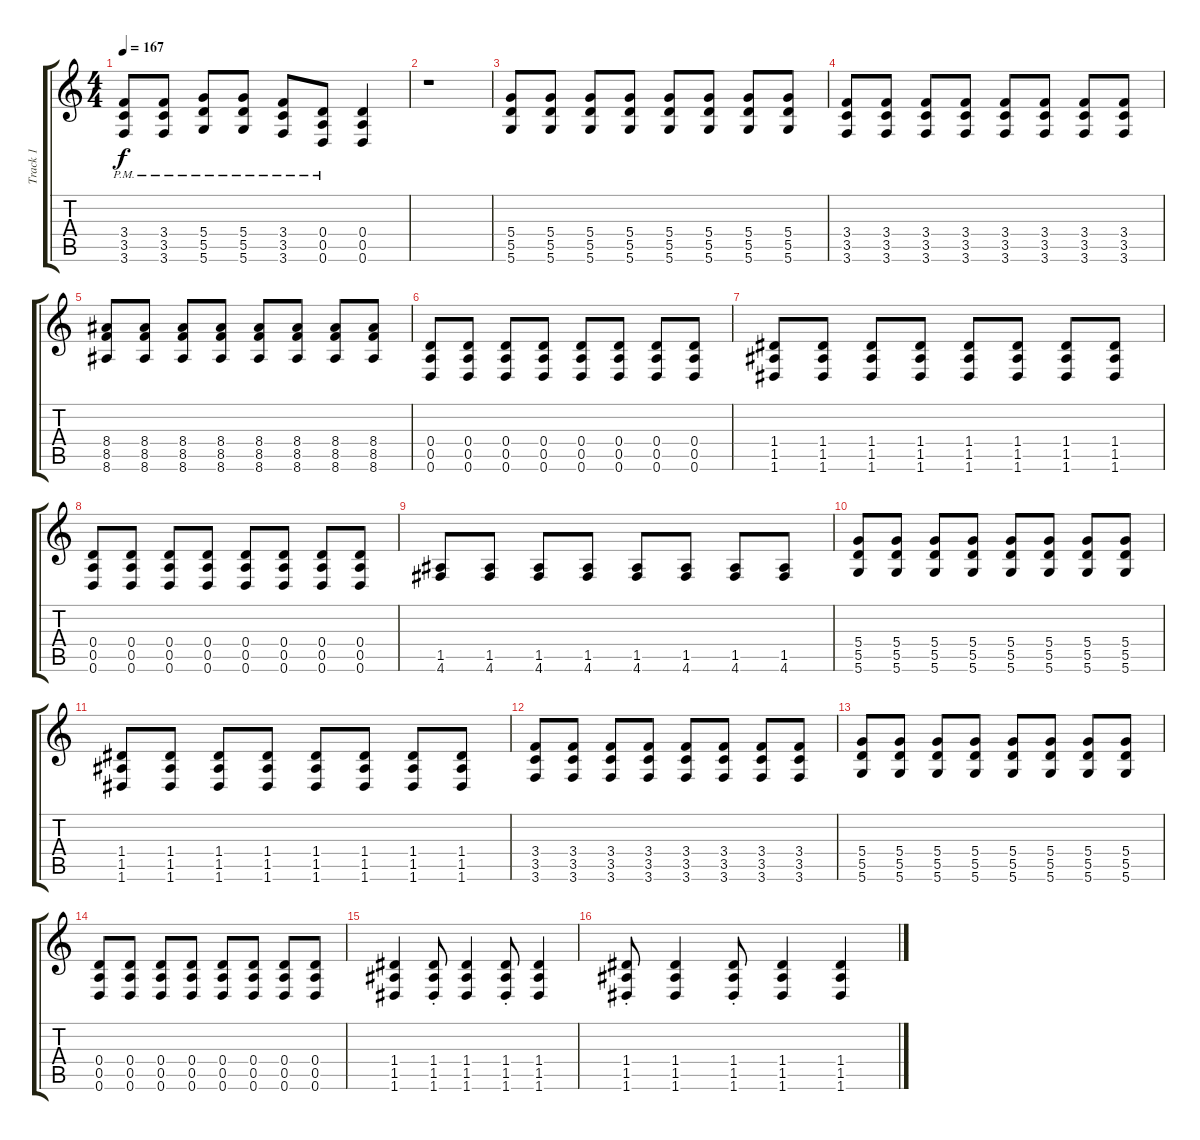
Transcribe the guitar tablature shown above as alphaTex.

\track ("Track 1" "Track 1") {instrument distortionguitar}
\staff {score tabs}
\tuning (E4 B3 G3 D3 A2 D2) {hide}
\ts (4 4)
\tempo 167
\clef g2
\ks c
(3.4{pm} 3.5{pm} 3.6{pm}).8{dy f} (3.4{pm} 3.5{pm} 3.6{pm}).8 (5.4{pm} 5.5{pm} 5.6{pm}).8 (5.4{pm} 5.5{pm} 5.6{pm}).8 (3.4{pm} 3.5{pm} 3.6{pm}).8 (0.4{pm} 0.5{pm} 0.6{pm}).8 (0.4 0.5 0.6).4 |
r.1 |
(5.4 5.5 5.6).8 (5.4 5.5 5.6).8 (5.4 5.5 5.6).8 (5.4 5.5 5.6).8 (5.4 5.5 5.6).8 (5.4 5.5 5.6).8 (5.4 5.5 5.6).8 (5.4 5.5 5.6).8 |
(3.4 3.5 3.6).8 (3.4 3.5 3.6).8 (3.4 3.5 3.6).8 (3.4 3.5 3.6).8 (3.4 3.5 3.6).8 (3.4 3.5 3.6).8 (3.4 3.5 3.6).8 (3.4 3.5 3.6).8 |
(8.4 8.5 8.6).8 (8.4 8.5 8.6).8 (8.4 8.5 8.6).8 (8.4 8.5 8.6).8 (8.4 8.5 8.6).8 (8.4 8.5 8.6).8 (8.4 8.5 8.6).8 (8.4 8.5 8.6).8 |
(0.4 0.5 0.6).8 (0.4 0.5 0.6).8 (0.4 0.5 0.6).8 (0.4 0.5 0.6).8 (0.4 0.5 0.6).8 (0.4 0.5 0.6).8 (0.4 0.5 0.6).8 (0.4 0.5 0.6).8 |
(1.4 1.5 1.6).8 (1.4 1.5 1.6).8 (1.4 1.5 1.6).8 (1.4 1.5 1.6).8 (1.4 1.5 1.6).8 (1.4 1.5 1.6).8 (1.4 1.5 1.6).8 (1.4 1.5 1.6).8 |
(0.4 0.5 0.6).8 (0.4 0.5 0.6).8 (0.4 0.5 0.6).8 (0.4 0.5 0.6).8 (0.4 0.5 0.6).8 (0.4 0.5 0.6).8 (0.4 0.5 0.6).8 (0.4 0.5 0.6).8 |
(1.5 4.6).8 (1.5 4.6).8 (1.5 4.6).8 (1.5 4.6).8 (1.5 4.6).8 (1.5 4.6).8 (1.5 4.6).8 (1.5 4.6).8 |
(5.4 5.5 5.6).8 (5.4 5.5 5.6).8 (5.4 5.5 5.6).8 (5.4 5.5 5.6).8 (5.4 5.5 5.6).8 (5.4 5.5 5.6).8 (5.4 5.5 5.6).8 (5.4 5.5 5.6).8 |
(1.4 1.5 1.6).8 (1.4 1.5 1.6).8 (1.4 1.5 1.6).8 (1.4 1.5 1.6).8 (1.4 1.5 1.6).8 (1.4 1.5 1.6).8 (1.4 1.5 1.6).8 (1.4 1.5 1.6).8 |
(3.4 3.5 3.6).8 (3.4 3.5 3.6).8 (3.4 3.5 3.6).8 (3.4 3.5 3.6).8 (3.4 3.5 3.6).8 (3.4 3.5 3.6).8 (3.4 3.5 3.6).8 (3.4 3.5 3.6).8 |
(5.4 5.5 5.6).8 (5.4 5.5 5.6).8 (5.4 5.5 5.6).8 (5.4 5.5 5.6).8 (5.4 5.5 5.6).8 (5.4 5.5 5.6).8 (5.4 5.5 5.6).8 (5.4 5.5 5.6).8 |
(0.4 0.5 0.6).8 (0.4 0.5 0.6).8 (0.4 0.5 0.6).8 (0.4 0.5 0.6).8 (0.4 0.5 0.6).8 (0.4 0.5 0.6).8 (0.4 0.5 0.6).8 (0.4 0.5 0.6).8 |
(1.4 1.5 1.6).4 (1.4{st} 1.5{st} 1.6{st}).8 (1.4 1.5 1.6).4 (1.4{st} 1.5{st} 1.6{st}).8 (1.4 1.5 1.6).4 |
(1.4{st} 1.5{st} 1.6{st}).8 (1.4 1.5 1.6).4 (1.4{st} 1.5{st} 1.6{st}).8 (1.4 1.5 1.6).4 (1.4 1.5 1.6).4
